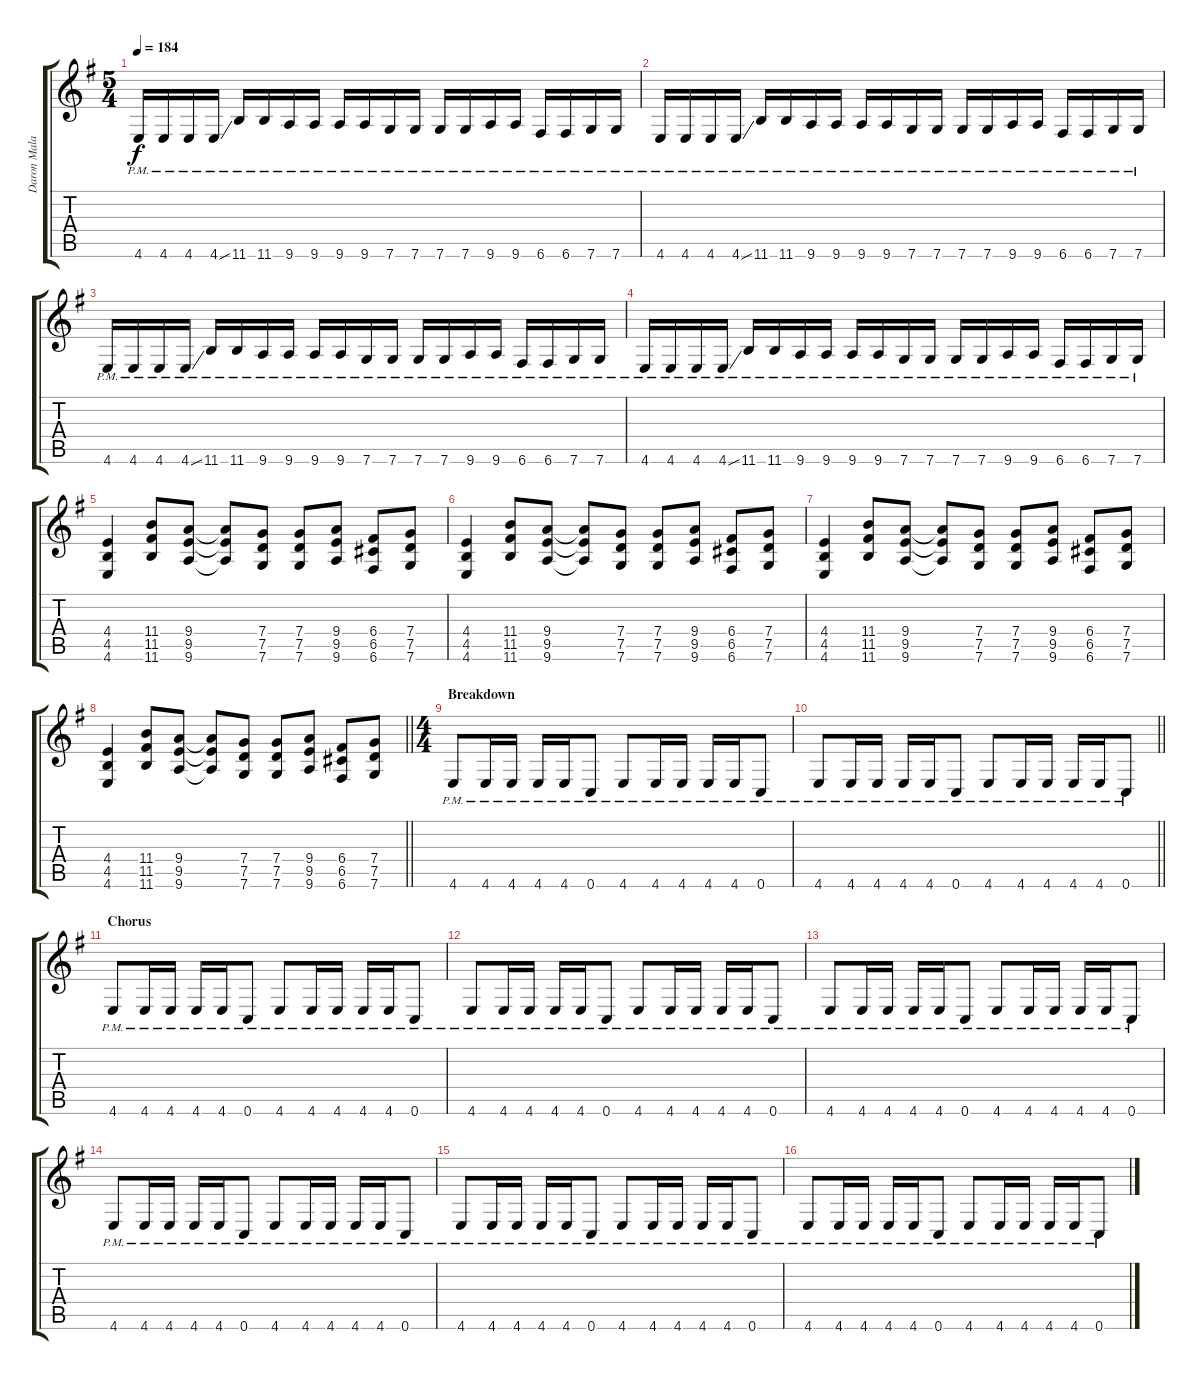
\track ("Daron Malakian [Guitar 2]" "Daron Mala") {instrument distortionguitar}
\staff {score tabs}
\tuning (D4 A3 F3 C3 G2 C2) {hide}
\ts (5 4)
\tempo 184
\clef g2
\ks eminor
4.6{pm}.16{dy f} 4.6{pm}.16 4.6{pm}.16 4.6{ss pm}.16 11.6{pm}.16 11.6{pm}.16 9.6{pm}.16 9.6{pm}.16 9.6{pm}.16 9.6{pm}.16 7.6{pm}.16 7.6{pm}.16 7.6{pm}.16 7.6{pm}.16 9.6{pm}.16 9.6{pm}.16 6.6{pm}.16 6.6{pm}.16 7.6{pm}.16 7.6{pm}.16 |
4.6{pm}.16 4.6{pm}.16 4.6{pm}.16 4.6{ss pm}.16 11.6{pm}.16 11.6{pm}.16 9.6{pm}.16 9.6{pm}.16 9.6{pm}.16 9.6{pm}.16 7.6{pm}.16 7.6{pm}.16 7.6{pm}.16 7.6{pm}.16 9.6{pm}.16 9.6{pm}.16 6.6{pm}.16 6.6{pm}.16 7.6{pm}.16 7.6{pm}.16 |
4.6{pm}.16 4.6{pm}.16 4.6{pm}.16 4.6{ss pm}.16 11.6{pm}.16 11.6{pm}.16 9.6{pm}.16 9.6{pm}.16 9.6{pm}.16 9.6{pm}.16 7.6{pm}.16 7.6{pm}.16 7.6{pm}.16 7.6{pm}.16 9.6{pm}.16 9.6{pm}.16 6.6{pm}.16 6.6{pm}.16 7.6{pm}.16 7.6{pm}.16 |
4.6{pm}.16 4.6{pm}.16 4.6{pm}.16 4.6{ss pm}.16 11.6{pm}.16 11.6{pm}.16 9.6{pm}.16 9.6{pm}.16 9.6{pm}.16 9.6{pm}.16 7.6{pm}.16 7.6{pm}.16 7.6{pm}.16 7.6{pm}.16 9.6{pm}.16 9.6{pm}.16 6.6{pm}.16 6.6{pm}.16 7.6{pm}.16 7.6{pm}.16 |
(4.4 4.5 4.6).4 (11.4 11.5 11.6).8 (9.4 9.5 9.6).8 (9.4{t} 9.5{t} 9.6{t}).8 (7.4 7.5 7.6).8 (7.4 7.5 7.6).8 (9.4 9.5 9.6).8 (6.4 6.5 6.6).8 (7.4 7.5 7.6).8 |
(4.4 4.5 4.6).4 (11.4 11.5 11.6).8 (9.4 9.5 9.6).8 (9.4{t} 9.5{t} 9.6{t}).8 (7.4 7.5 7.6).8 (7.4 7.5 7.6).8 (9.4 9.5 9.6).8 (6.4 6.5 6.6).8 (7.4 7.5 7.6).8 |
(4.4 4.5 4.6).4 (11.4 11.5 11.6).8 (9.4 9.5 9.6).8 (9.4{t} 9.5{t} 9.6{t}).8 (7.4 7.5 7.6).8 (7.4 7.5 7.6).8 (9.4 9.5 9.6).8 (6.4 6.5 6.6).8 (7.4 7.5 7.6).8 |
\barLineRight lightlight
(4.4 4.5 4.6).4 (11.4 11.5 11.6).8 (9.4 9.5 9.6).8 (9.4{t} 9.5{t} 9.6{t}).8 (7.4 7.5 7.6).8 (7.4 7.5 7.6).8 (9.4 9.5 9.6).8 (6.4 6.5 6.6).8 (7.4 7.5 7.6).8 |
\ts (4 4)
\section ("" "Breakdown")
4.6{pm}.8 4.6{pm}.16 4.6{pm}.16 4.6{pm}.16 4.6{pm}.16 0.6{pm}.8 4.6{pm}.8 4.6{pm}.16 4.6{pm}.16 4.6{pm}.16 4.6{pm}.16 0.6{pm}.8 |
\barLineRight lightlight
4.6{pm}.8 4.6{pm}.16 4.6{pm}.16 4.6{pm}.16 4.6{pm}.16 0.6{pm}.8 4.6{pm}.8 4.6{pm}.16 4.6{pm}.16 4.6{pm}.16 4.6{pm}.16 0.6{pm}.8 |
\section ("" "Chorus")
4.6{pm}.8 4.6{pm}.16 4.6{pm}.16 4.6{pm}.16 4.6{pm}.16 0.6{pm}.8 4.6{pm}.8 4.6{pm}.16 4.6{pm}.16 4.6{pm}.16 4.6{pm}.16 0.6{pm}.8 |
4.6{pm}.8 4.6{pm}.16 4.6{pm}.16 4.6{pm}.16 4.6{pm}.16 0.6{pm}.8 4.6{pm}.8 4.6{pm}.16 4.6{pm}.16 4.6{pm}.16 4.6{pm}.16 0.6{pm}.8 |
4.6{pm}.8 4.6{pm}.16 4.6{pm}.16 4.6{pm}.16 4.6{pm}.16 0.6{pm}.8 4.6{pm}.8 4.6{pm}.16 4.6{pm}.16 4.6{pm}.16 4.6{pm}.16 0.6{pm}.8 |
4.6{pm}.8 4.6{pm}.16 4.6{pm}.16 4.6{pm}.16 4.6{pm}.16 0.6{pm}.8 4.6{pm}.8 4.6{pm}.16 4.6{pm}.16 4.6{pm}.16 4.6{pm}.16 0.6{pm}.8 |
4.6{pm}.8 4.6{pm}.16 4.6{pm}.16 4.6{pm}.16 4.6{pm}.16 0.6{pm}.8 4.6{pm}.8 4.6{pm}.16 4.6{pm}.16 4.6{pm}.16 4.6{pm}.16 0.6{pm}.8 |
4.6{pm}.8 4.6{pm}.16 4.6{pm}.16 4.6{pm}.16 4.6{pm}.16 0.6{pm}.8 4.6{pm}.8 4.6{pm}.16 4.6{pm}.16 4.6{pm}.16 4.6{pm}.16 0.6{pm}.8
